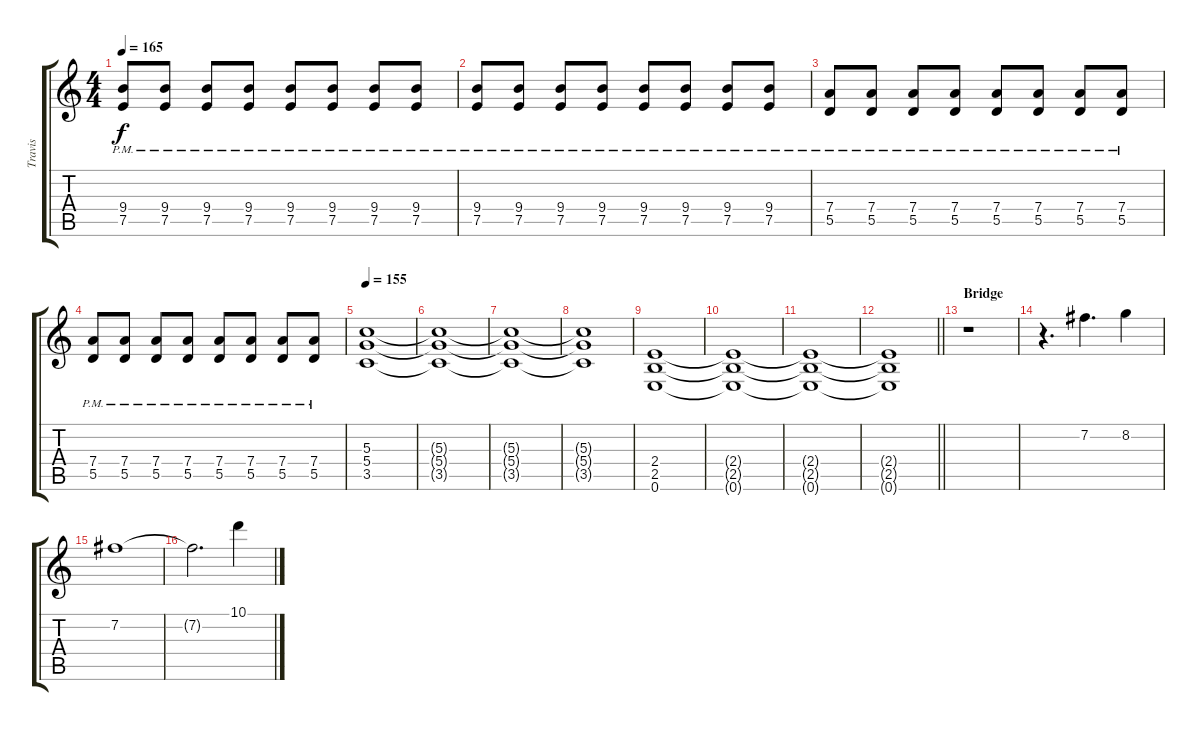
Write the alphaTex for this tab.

\track ("Travis" "Travis") {instrument overdrivenguitar}
\staff {score tabs}
\tuning (E4 B3 G3 D3 A2 E2) {hide}
\ts (4 4)
\tempo 165
\clef g2
\ks c
(9.4{pm} 7.5{pm}).8{dy f} (9.4{pm} 7.5{pm}).8 (9.4{pm} 7.5{pm}).8 (9.4{pm} 7.5{pm}).8 (9.4{pm} 7.5{pm}).8 (9.4{pm} 7.5{pm}).8 (9.4{pm} 7.5{pm}).8 (9.4{pm} 7.5{pm}).8 |
(9.4{pm} 7.5{pm}).8 (9.4{pm} 7.5{pm}).8 (9.4{pm} 7.5{pm}).8 (9.4{pm} 7.5{pm}).8 (9.4{pm} 7.5{pm}).8 (9.4{pm} 7.5{pm}).8 (9.4{pm} 7.5{pm}).8 (9.4{pm} 7.5{pm}).8 |
(7.4{pm} 5.5{pm}).8 (7.4{pm} 5.5{pm}).8 (7.4{pm} 5.5{pm}).8 (7.4{pm} 5.5{pm}).8 (7.4{pm} 5.5{pm}).8 (7.4{pm} 5.5{pm}).8 (7.4{pm} 5.5{pm}).8 (7.4{pm} 5.5{pm}).8 |
(7.4{pm} 5.5{pm}).8 (7.4{pm} 5.5{pm}).8 (7.4{pm} 5.5{pm}).8 (7.4{pm} 5.5{pm}).8 (7.4{pm} 5.5{pm}).8 (7.4{pm} 5.5{pm}).8 (7.4{pm} 5.5{pm}).8 (7.4{pm} 5.5{pm}).8 |
\tempo 155
(5.3 5.4 3.5).1 |
(5.3{t} 5.4{t} 3.5{t}).1 |
(5.3{t} 5.4{t} 3.5{t}).1 |
(5.3{t} 5.4{t} 3.5{t}).1 |
(2.4 2.5 0.6).1 |
(2.4{t} 2.5{t} 0.6{t}).1 |
(2.4{t} 2.5{t} 0.6{t}).1 |
\barLineRight lightlight
(2.4{t} 2.5{t} 0.6{t}).1 |
\section ("" "Bridge")
r.1{instrument electricguitarclean} |
r.4{d} 7.2.4{d} 8.2.4 |
7.2.1 |
7.2{t}.2{d} 10.1.4
